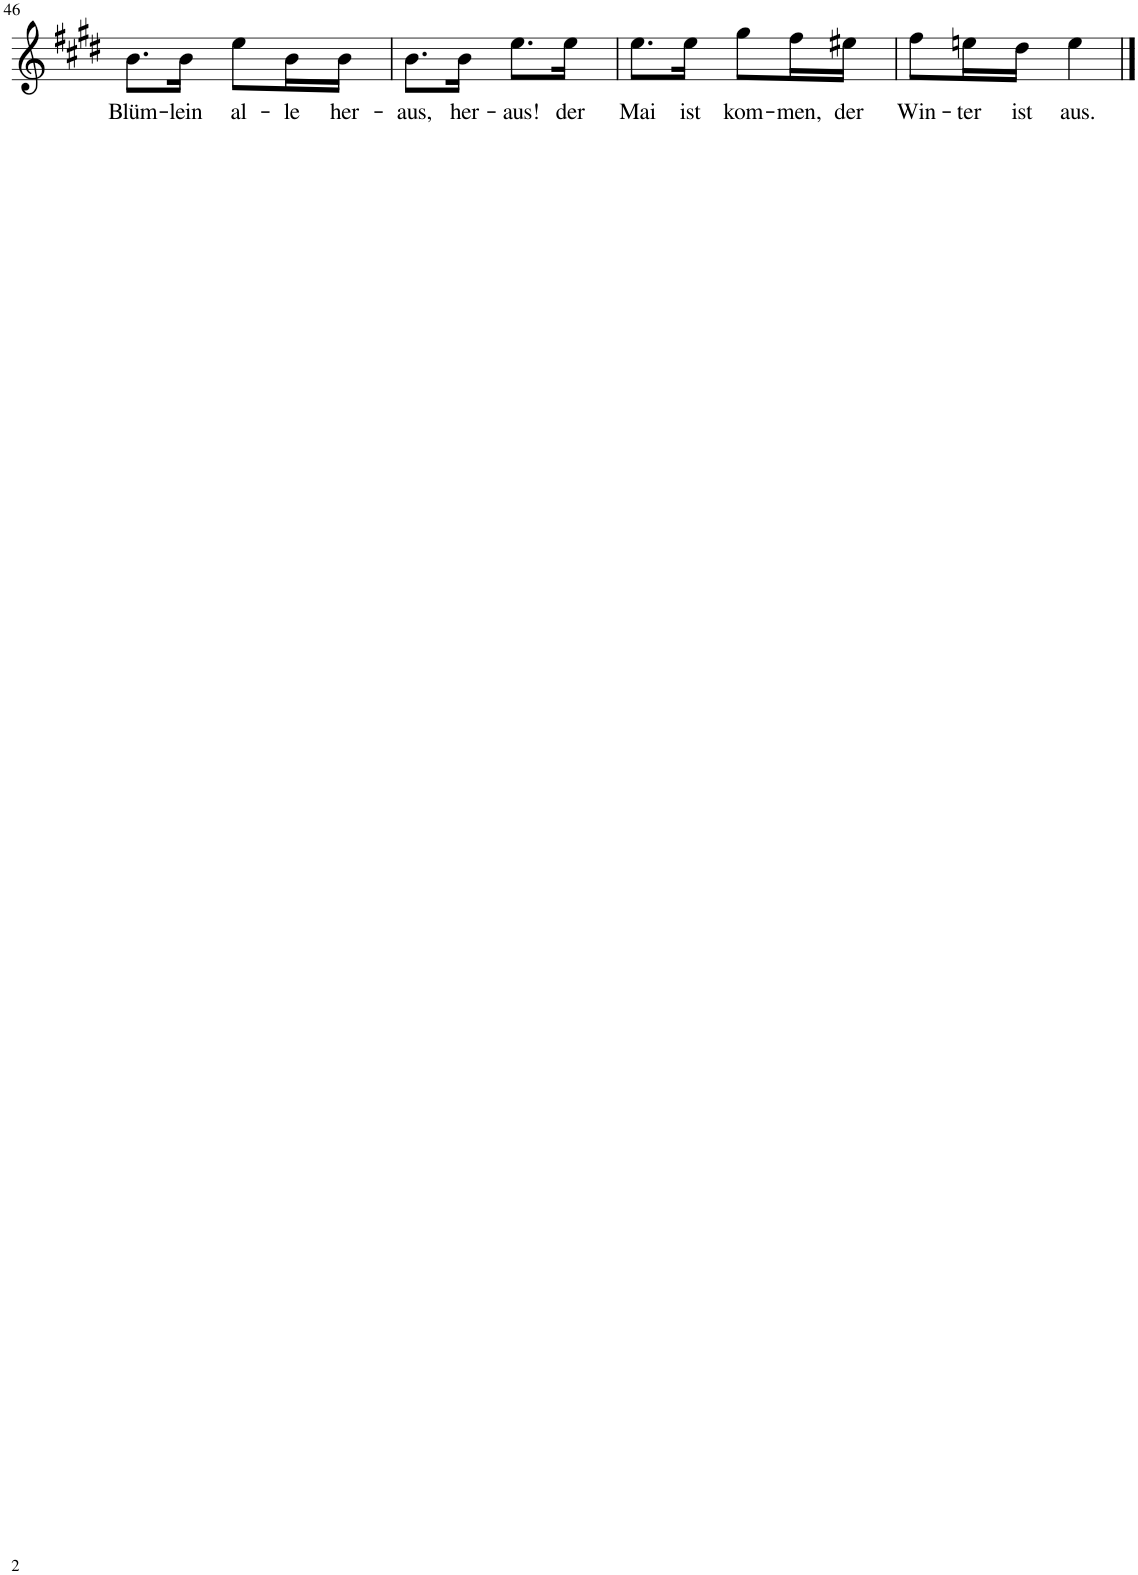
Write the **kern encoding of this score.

**kern	**text
*part1	*part1
*staff1	*staff1
*I"Piano	*
*I'Pno	*
!!LO:PB:g=z
*clefG2	*
*k[f#c#g#d#]	*
*M2/4	*
=46	=46
!	!LO:LY:b
8.b\L	Blüm-
!	!LO:LY:b
16b\Jk	-lein
!	!LO:LY:b
8ee\L	al-
!	!LO:LY:b
16b\L	-le
!	!LO:LY:b
16b\JJ	her-
=47	=47
!	!LO:LY:b
8.b\L	-aus,
!	!LO:LY:b
16b\Jk	her-
!	!LO:LY:b
8.ee\L	-aus!
!	!LO:LY:b
16ee\Jk	der
=48	=48
!	!LO:LY:b
8.ee\L	Mai
!	!LO:LY:b
16ee\Jk	ist
!	!LO:LY:b
8gg#\L	kom-
!	!LO:LY:b
16ff#\L	-men,
!	!LO:LY:b
16ee#X\JJ	der
=49	=49
!	!LO:LY:b
8ff#\L	Win-
!	!LO:LY:b
16een\L	-ter
!	!LO:LY:b
16dd#\JJ	ist
!	!LO:LY:b
4ee\	aus.
==	==
*-	*-
